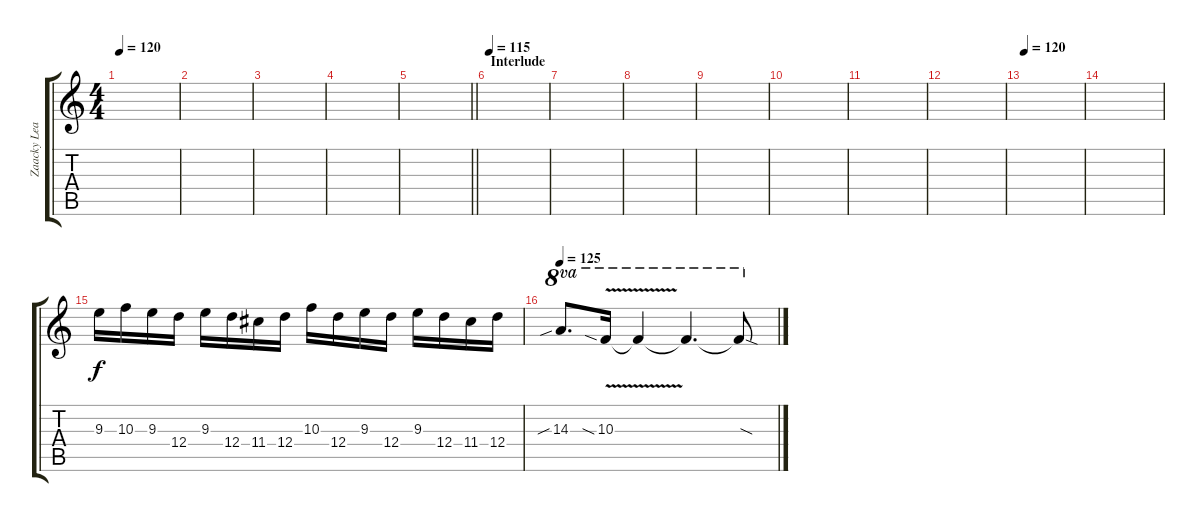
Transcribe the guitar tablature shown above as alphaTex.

\track ("Zaacky Lead" "Zaacky Lea") {instrument distortionguitar}
\staff {score tabs}
\tuning (E4 B3 G3 D3 A2 D2) {hide}
\ts (4 4)
\tempo 120
\clef g2
\ks c
|
|
|
|
\barLineRight lightlight
|
\section ("" "Interlude")
\tempo 115
|
|
|
|
|
|
|
\tempo 120
|
|
9.3.16 10.3.16 9.3.16 12.4.16 9.3.16 12.4.16 11.4.16 12.4.16 10.3.16 12.4.16 9.3.16 12.4.16 9.3.16 12.4.16 11.4.16 12.4.16 |
\tempo 125
14.3{sib}.8{d ot 8va} 10.3{v sia}.16{ot 8va} 10.3{t}.4{ot 8va} 10.3{t}.4{d ot 8va} 10.3{sod t}.8{ot 8va}
